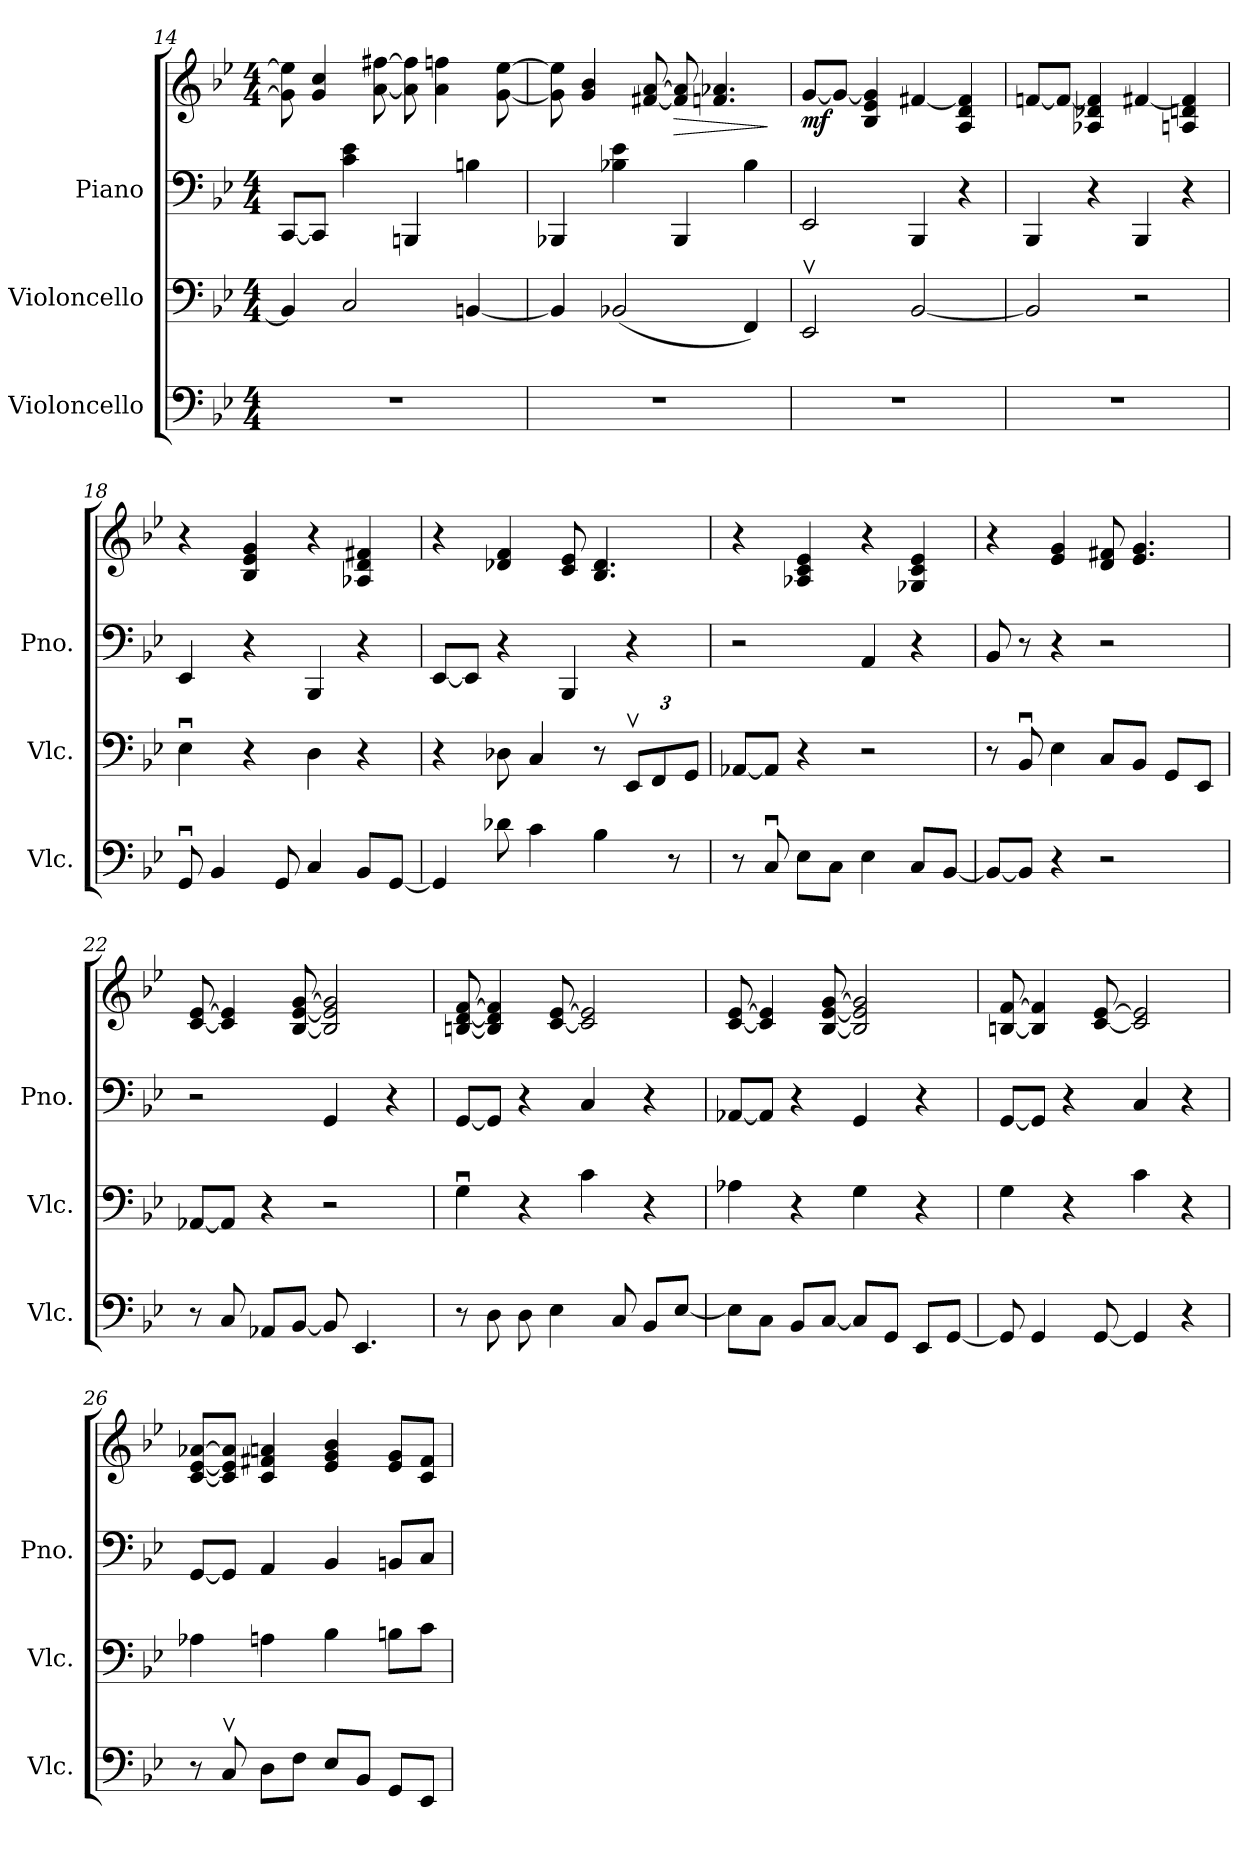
**kern	**kern	**kern	**kern	**dynam
*part3	*part2	*part1	*part1	*part1
*staff4	*staff3	*staff2	*staff1	*staff1/2
*I"Violoncello	*I"Violoncello	*I"Piano	*	*
*I'Vlc.	*I'Vlc.	*I'Pno.	*	*
*clefF4	*clefF4	*clefF4	*clefG2	*
*k[b-e-]	*k[b-e-]	*k[b-e-]	*k[b-e-]	*
*M4/4	*M4/4	*M4/4	*M4/4	*
=14	=14	=14	=14	=14
1r	4BB/]	[8CC/L	8g\] 8ee-\]	.
.	.	8CC/J]	4g/ 4cc/	.
.	2C/	4c\ 4e-\	.	.
.	.	.	[8a\ [8ff#X\	.
.	.	4BBBn/	8a\] 8ff#\]	.
.	.	.	4a\ 4ffn\	.
.	[4BBn/	4Bn\	.	.
.	.	.	[8g\ [8ee-\	.
=15	=15	=15	=15	=15
1r	4BB/]	4BBB-X/	8g\] 8ee-\]	.
.	.	.	4g/ 4b-/	.
.	(2BB-X/	4B-X\ 4e-\	.	.
.	.	.	[8f#X/ [8a/	.
!	!	!	!	!LO:HP:b
.	.	4BBB-/	8f#/] 8a/]	>
.	.	.	4.fn/ 4.a-X/	.
.	4FF/)	4B-\	.	.
.	.	.	.	]
!!LO:LB:g=z
=16	=16	=16	=16	=16
!	!	!	!	!LO:DY:b
1r	2EE-v/	2EE-/	[8g/L	mf
.	.	.	8g/J_	.
.	.	.	4B-/ 4e-/ 4g/]	.
.	[2BB-/	4BBB-/	[4f#X/	.
.	.	4r	4A/ 4d/ 4f#/]	.
=17	=17	=17	=17	=17
1r	2BB-/]	4BBB-/	[8fn/L	.
.	.	.	8f/J_	.
.	.	4r	4A-X/ 4d-X/ 4f/]	.
.	2r	4BBB-/	[4f#X/	.
.	.	4r	4An/ 4dn/ 4f#/]	.
=18	=18	=18	=18	=18
8GGu/	4E-u\	4EE-/	4r	.
4BB-/	.	.	.	.
.	4r	4r	4B-/ 4e-/ 4g/	.
8GG/	.	.	.	.
4C/	4D\	4BBB-/	4r	.
8BB-/L	4r	4r	4A-X/ 4d/ 4f#X/	.
[8GG/J	.	.	.	.
=19	=19	=19	=19	=19
4GG/]	4r	[8EE-/L	4r	.
.	.	8EE-/J]	.	.
8d-X\	8D-X\	4r	4d-X/ 4f/	.
4c\	4C/	.	.	.
.	.	4BBB-/	8c/ 8e-/	.
4B-\	8r	.	4.B-/ 4.d-/	.
*	*Xbrackettup	*	*	*
.	12EE-v/L	4r	.	.
.	12FF/	.	.	.
8r	.	.	.	.
.	12GG/J	.	.	.
=20	=20	=20	=20	=20
8r	[8AA-X/L	2r	4r	.
8Cu/	8AA-/J]	.	.	.
8E-\L	4r	.	4A-X/ 4c/ 4e-/	.
8C\J	.	.	.	.
4E-\	2r	4AA/	4r	.
8C/L	.	4r	4G-X/ 4c/ 4e-/	.
[8BB-/J	.	.	.	.
!!LO:LB:g=z
=21	=21	=21	=21	=21
8BB-/L_	8r	8BB-/	4r	.
8BB-/J]	8BB-u/	8r	.	.
4r	4E-\	4r	4e-/ 4g/	.
2r	8C/L	2r	8d/ 8f#X/	.
.	8BB-/J	.	4.e-/ 4.g/	.
.	8GG/L	.	.	.
.	8EE-/J	.	.	.
=22	=22	=22	=22	=22
8r	[8AA-X/L	2r	[8c/ [8e-/	.
8C/	8AA-/J]	.	4c/] 4e-/]	.
8AA-X/L	4r	.	.	.
[8BB-/J	.	.	[8B-/ [8e-/ [8g/	.
8BB-/]	2r	4GG/	2B-/] 2e-/] 2g/]	.
4.EE-/	.	.	.	.
.	.	4r	.	.
=23	=23	=23	=23	=23
8r	4Gu\	[8GG/L	[8Bn/ [8d/ [8f/	.
8D\	.	8GG/J]	4B/] 4d/] 4f/]	.
8D\	4r	4r	.	.
4E-\	.	.	[8c/ [8e-/	.
.	4c\	4C/	2c/] 2e-/]	.
8C/	.	.	.	.
8BB-/L	4r	4r	.	.
[8E-/J	.	.	.	.
=24	=24	=24	=24	=24
8E-\L]	4A-X\	[8AA-X/L	[8c/ [8e-/	.
8C\J	.	8AA-/J]	4c/] 4e-/]	.
8BB-/L	4r	4r	.	.
[8C/J	.	.	[8B-/ [8e-/ [8g/	.
8C/L]	4G\	4GG/	2B-/] 2e-/] 2g/]	.
8GG/J	.	.	.	.
8EE-/L	4r	4r	.	.
[8GG/J	.	.	.	.
=25	=25	=25	=25	=25
8GG/]	4G\	[8GG/L	[8Bn/ [8f/	.
4GG/	.	8GG/J]	4B/] 4f/]	.
.	4r	4r	.	.
[8GG/	.	.	[8c/ [8e-/	.
4GG/]	4c\	4C/	2c/] 2e-/]	.
4r	4r	4r	.	.
!!LO:PB:g=z
=26	=26	=26	=26	=26
8r	4A-X\	[8GG/L	[8c/ [8e-/ [8a-X/L	.
8Cv/	.	8GG/J]	8c/] 8e-/] 8a-/]J	.
8D\L	4An\	4AA/	4c/ 4f#X/ 4an/	.
8F\J	.	.	.	.
8E-/L	4B-\	4BB-/	4e-/ 4g/ 4b-/	.
8BB-/J	.	.	.	.
8GG/L	8Bn\L	8BBn/L	8e-/ 8g/L	.
8EE-/J	8c\J	8C/J	8c/ 8f#/J	.
=	=	=	=	=
*-	*-	*-	*-	*-
